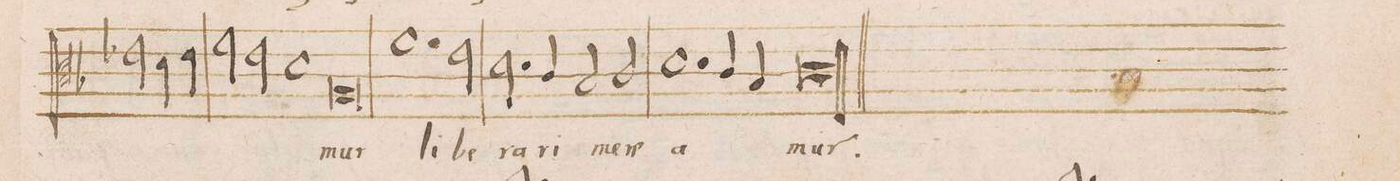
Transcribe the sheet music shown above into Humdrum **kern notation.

**kern	**text
*I"DISCANTVS	*
*clefC3	*
*k[b-]	*
*met(c|)	*
*M2/1	*
2e-X\	.
4d\	.
4e-\	.
=37	=37
2f\	.
2e\	.
1d	.
=38	=38
0A	-mur
=39	=39
1.f	li-
2e\	-be-
=40	=40
2.d\	-ra-
4c/	-ri
2B-/	me-
2c/	-re-
=41	=41
1.d	-a-
4c/	.
4B-/	.
=42	=42
0c	-mur.
==	==
*-	*-
